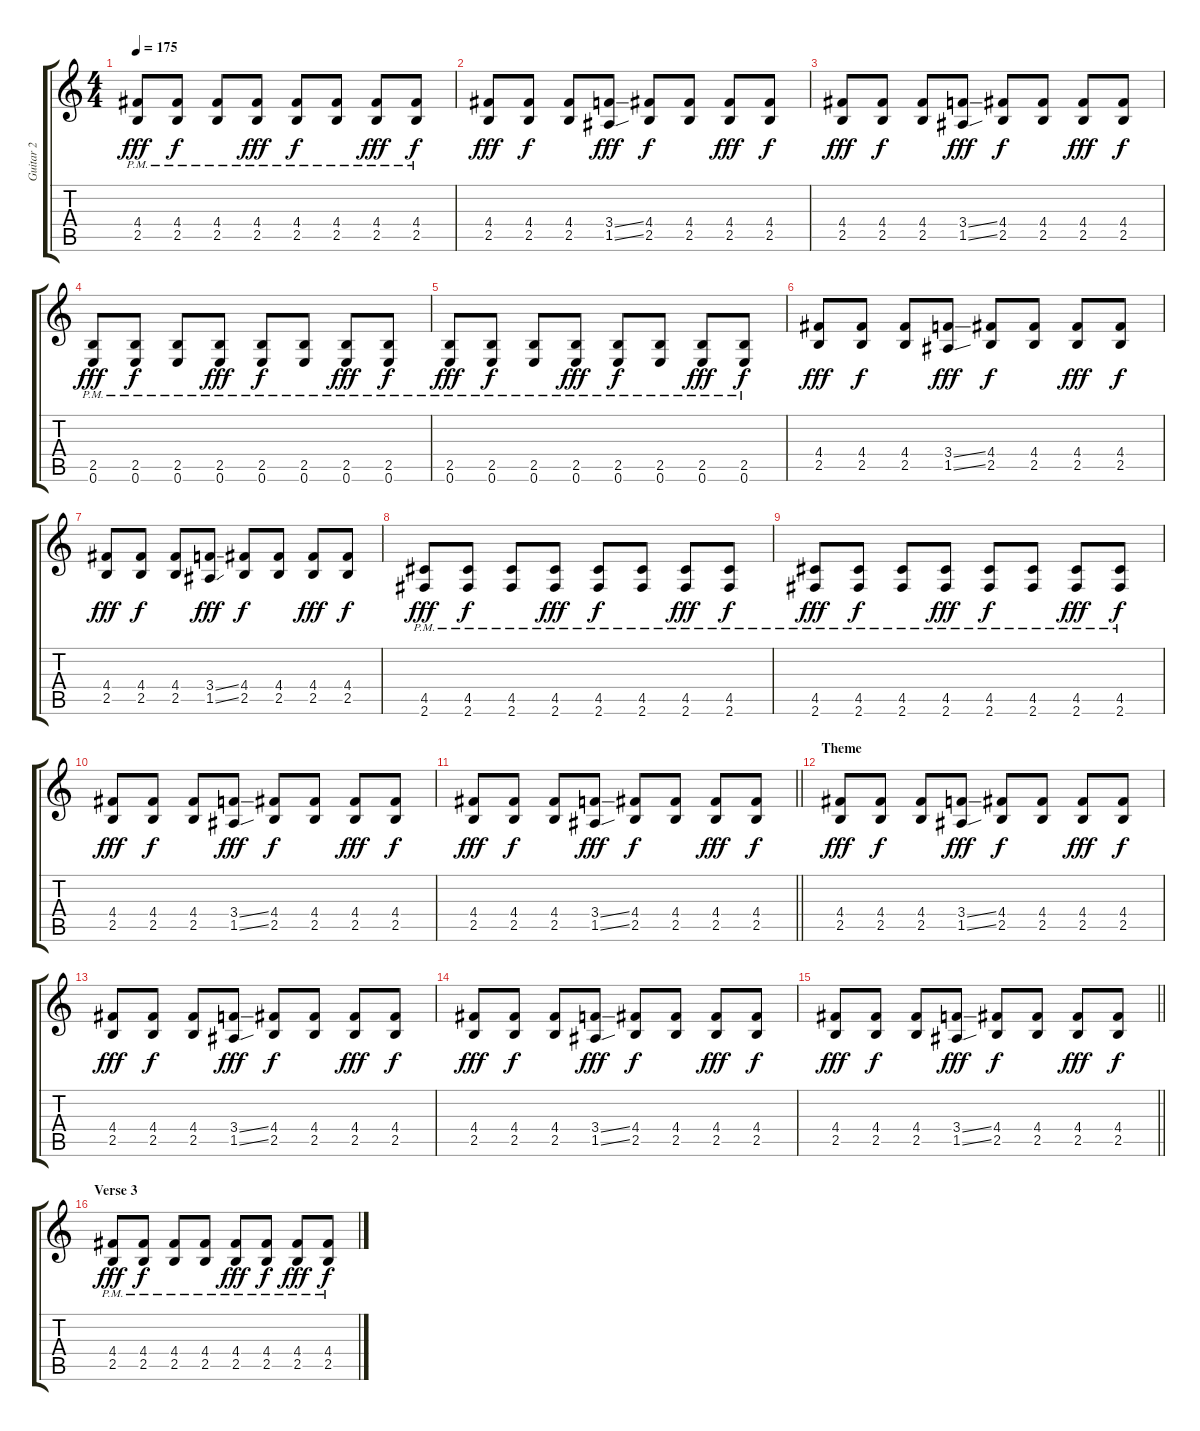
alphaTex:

\track ("Guitar 2" "Guitar 2") {instrument distortionguitar}
\staff {score tabs}
\tuning (E4 B3 G3 D3 A2 E2) {hide}
\ts (4 4)
\tempo 175
\clef g2
\ks c
(4.4{pm} 2.5{pm}).8{dy fff} (4.4{pm} 2.5{pm}).8{dy f} (4.4{pm} 2.5{pm}).8 (4.4{pm} 2.5{pm}).8{dy fff} (4.4{pm} 2.5{pm}).8{dy f} (4.4{pm} 2.5{pm}).8 (4.4{pm} 2.5{pm}).8{dy fff} (4.4{pm} 2.5{pm}).8{dy f} |
(4.4 2.5).8{dy fff} (4.4 2.5).8{dy f} (4.4 2.5).8 (3.4{ss} 1.5{ss}).8{dy fff} (4.4 2.5).8{dy f} (4.4 2.5).8 (4.4 2.5).8{dy fff} (4.4 2.5).8{dy f} |
(4.4 2.5).8{dy fff} (4.4 2.5).8{dy f} (4.4 2.5).8 (3.4{ss} 1.5{ss}).8{dy fff} (4.4 2.5).8{dy f} (4.4 2.5).8 (4.4 2.5).8{dy fff} (4.4 2.5).8{dy f} |
(2.5{pm} 0.6{pm}).8{dy fff} (2.5{pm} 0.6{pm}).8{dy f} (2.5{pm} 0.6{pm}).8 (2.5{pm} 0.6{pm}).8{dy fff} (2.5{pm} 0.6{pm}).8{dy f} (2.5{pm} 0.6{pm}).8 (2.5{pm} 0.6{pm}).8{dy fff} (2.5{pm} 0.6{pm}).8{dy f} |
(2.5{pm} 0.6{pm}).8{dy fff} (2.5{pm} 0.6{pm}).8{dy f} (2.5{pm} 0.6{pm}).8 (2.5{pm} 0.6{pm}).8{dy fff} (2.5{pm} 0.6{pm}).8{dy f} (2.5{pm} 0.6{pm}).8 (2.5{pm} 0.6{pm}).8{dy fff} (2.5{pm} 0.6{pm}).8{dy f} |
(4.4 2.5).8{dy fff} (4.4 2.5).8{dy f} (4.4 2.5).8 (3.4{ss} 1.5{ss}).8{dy fff} (4.4 2.5).8{dy f} (4.4 2.5).8 (4.4 2.5).8{dy fff} (4.4 2.5).8{dy f} |
(4.4 2.5).8{dy fff} (4.4 2.5).8{dy f} (4.4 2.5).8 (3.4{ss} 1.5{ss}).8{dy fff} (4.4 2.5).8{dy f} (4.4 2.5).8 (4.4 2.5).8{dy fff} (4.4 2.5).8{dy f} |
(4.5{pm} 2.6{pm}).8{dy fff} (4.5{pm} 2.6{pm}).8{dy f} (4.5{pm} 2.6{pm}).8 (4.5{pm} 2.6{pm}).8{dy fff} (4.5{pm} 2.6{pm}).8{dy f} (4.5{pm} 2.6{pm}).8 (4.5{pm} 2.6{pm}).8{dy fff} (4.5{pm} 2.6{pm}).8{dy f} |
(4.5{pm} 2.6{pm}).8{dy fff} (4.5{pm} 2.6{pm}).8{dy f} (4.5{pm} 2.6{pm}).8 (4.5{pm} 2.6{pm}).8{dy fff} (4.5{pm} 2.6{pm}).8{dy f} (4.5{pm} 2.6{pm}).8 (4.5{pm} 2.6{pm}).8{dy fff} (4.5{pm} 2.6{pm}).8{dy f} |
(4.4 2.5).8{dy fff} (4.4 2.5).8{dy f} (4.4 2.5).8 (3.4{ss} 1.5{ss}).8{dy fff} (4.4 2.5).8{dy f} (4.4 2.5).8 (4.4 2.5).8{dy fff} (4.4 2.5).8{dy f} |
\barLineRight lightlight
(4.4 2.5).8{dy fff} (4.4 2.5).8{dy f} (4.4 2.5).8 (3.4{ss} 1.5{ss}).8{dy fff} (4.4 2.5).8{dy f} (4.4 2.5).8 (4.4 2.5).8{dy fff} (4.4 2.5).8{dy f} |
\section ("" "Theme")
(4.4 2.5).8{dy fff} (4.4 2.5).8{dy f} (4.4 2.5).8 (3.4{ss} 1.5{ss}).8{dy fff} (4.4 2.5).8{dy f} (4.4 2.5).8 (4.4 2.5).8{dy fff} (4.4 2.5).8{dy f} |
(4.4 2.5).8{dy fff} (4.4 2.5).8{dy f} (4.4 2.5).8 (3.4{ss} 1.5{ss}).8{dy fff} (4.4 2.5).8{dy f} (4.4 2.5).8 (4.4 2.5).8{dy fff} (4.4 2.5).8{dy f} |
(4.4 2.5).8{dy fff} (4.4 2.5).8{dy f} (4.4 2.5).8 (3.4{ss} 1.5{ss}).8{dy fff} (4.4 2.5).8{dy f} (4.4 2.5).8 (4.4 2.5).8{dy fff} (4.4 2.5).8{dy f} |
\barLineRight lightlight
(4.4 2.5).8{dy fff} (4.4 2.5).8{dy f} (4.4 2.5).8 (3.4{ss} 1.5{ss}).8{dy fff} (4.4 2.5).8{dy f} (4.4 2.5).8 (4.4 2.5).8{dy fff} (4.4 2.5).8{dy f} |
\section ("" "Verse 3")
(4.4{pm} 2.5{pm}).8{dy fff} (4.4{pm} 2.5{pm}).8{dy f} (4.4{pm} 2.5{pm}).8 (4.4{pm} 2.5{pm}).8 (4.4{pm} 2.5{pm}).8{dy fff} (4.4{pm} 2.5{pm}).8{dy f} (4.4{pm} 2.5{pm}).8{dy fff} (4.4{pm} 2.5{pm}).8{dy f}
